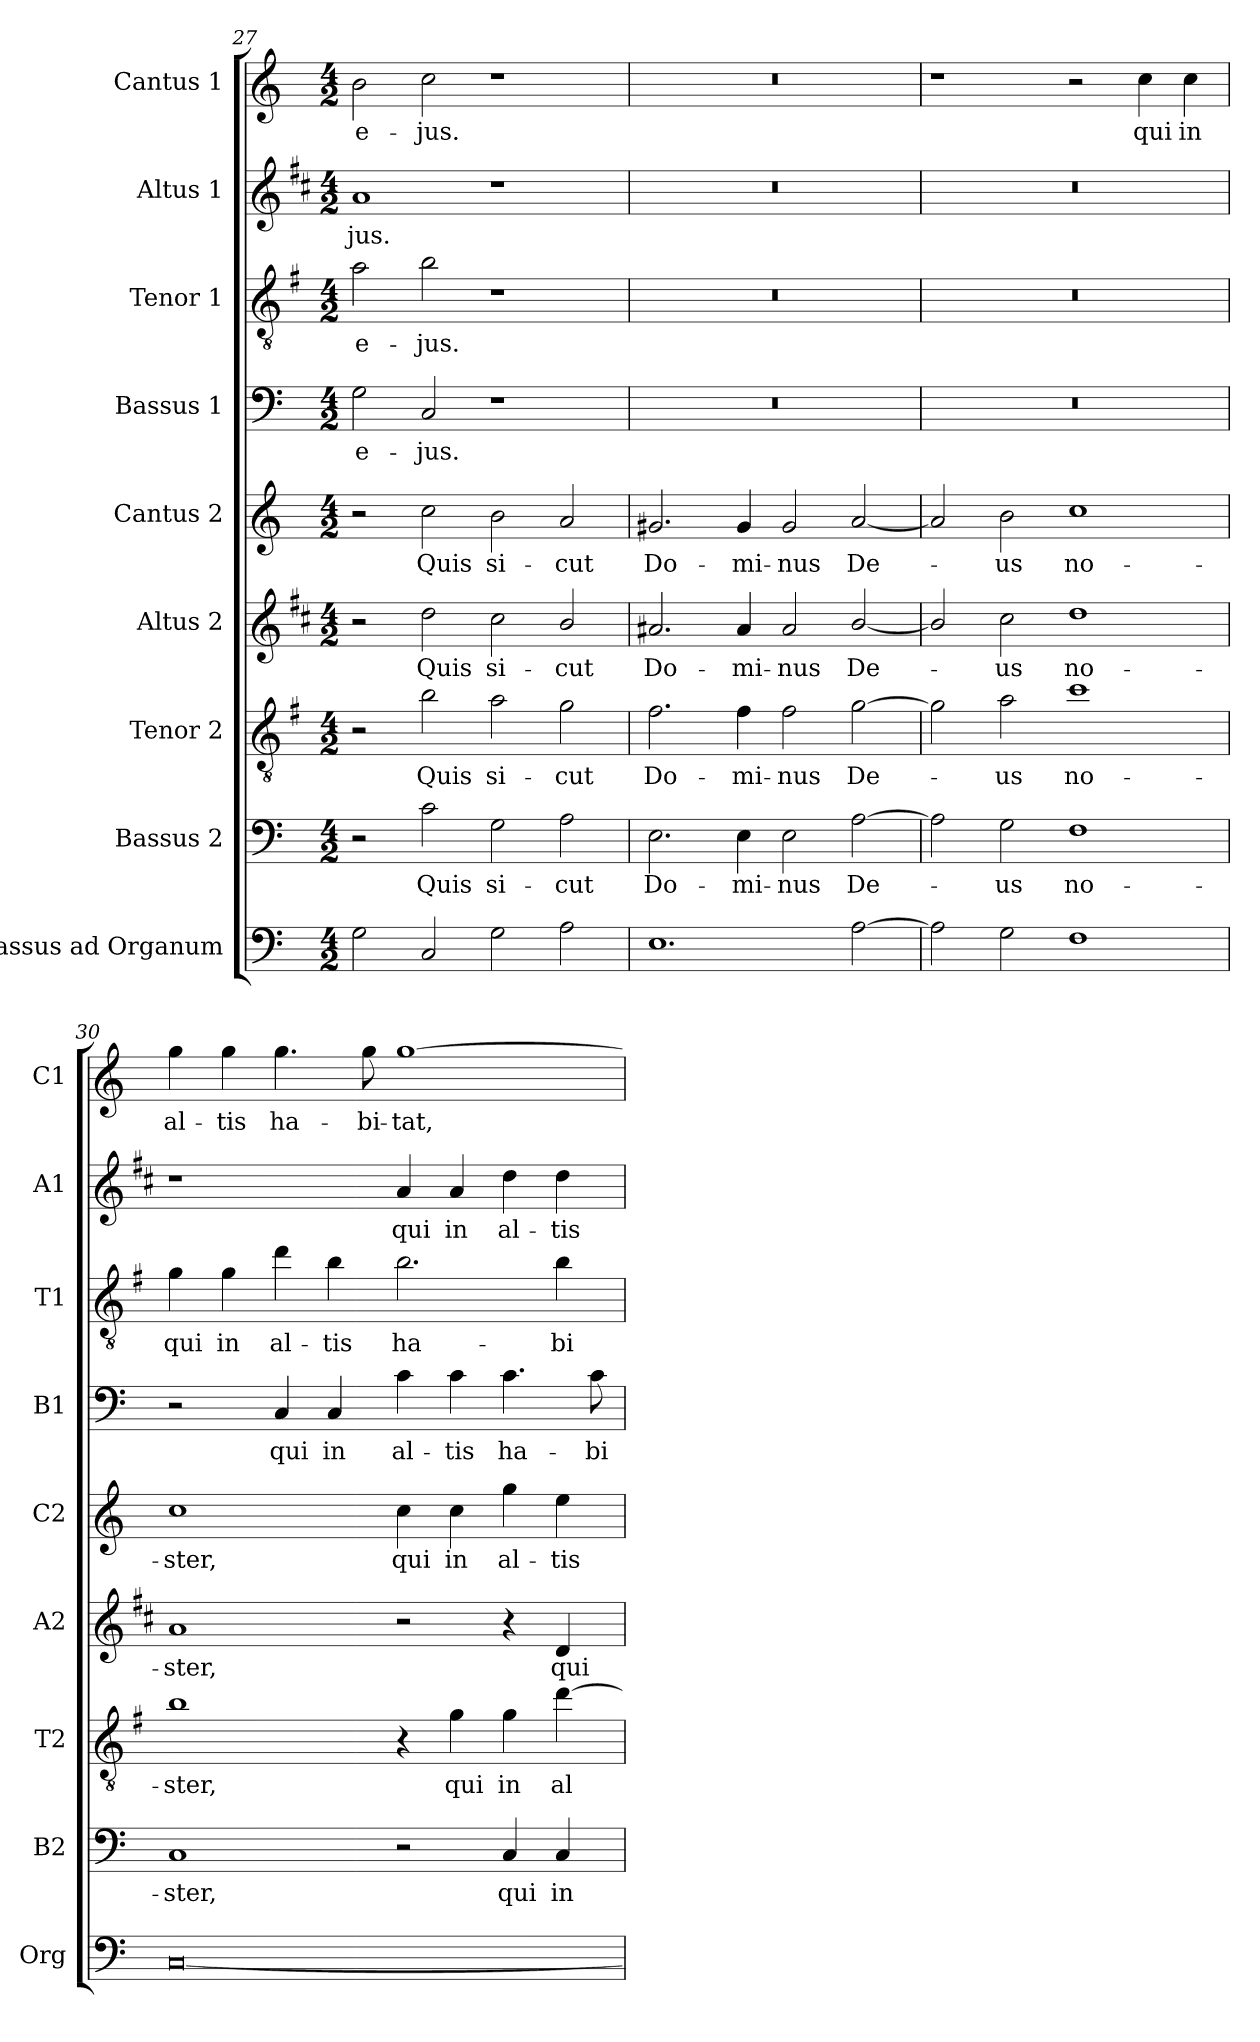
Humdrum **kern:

**kern	**kern	**text	**kern	**text	**kern	**text	**kern	**text	**kern	**text	**kern	**text	**kern	**text	**kern	**text
*part9	*part8	*part8	*part7	*part7	*part6	*part6	*part5	*part5	*part4	*part4	*part3	*part3	*part2	*part2	*part1	*part1
*staff9	*staff8	*staff8	*staff7	*staff7	*staff6	*staff6	*staff5	*staff5	*staff4	*staff4	*staff3	*staff3	*staff2	*staff2	*staff1	*staff1
*I"Bassus ad Organum	*I"Bassus 2	*	*I"Tenor 2	*	*I"Altus 2	*	*I"Cantus 2	*	*I"Bassus 1	*	*I"Tenor 1	*	*I"Altus 1	*	*I"Cantus 1	*
*I'Org	*I'B2	*	*I'T2	*	*I'A2	*	*I'C2	*	*I'B1	*	*I'T1	*	*I'A1	*	*I'C1	*
!!LO:PB:g=z
*clefF4	*clefF4	*	*clefGv2	*	*clefG2	*	*clefG2	*	*clefF4	*	*clefGv2	*	*clefG2	*	*clefG2	*
*	*	*	*ITrd4c7	*	*ITrd1c2	*	*	*	*	*	*ITrd4c7	*	*ITrd1c2	*	*	*
*k[]	*k[]	*	*k[]	*	*k[]	*	*k[]	*	*k[]	*	*k[]	*	*k[]	*	*k[]	*
*C:	*C:	*	*C:	*	*C:	*	*C:	*	*C:	*	*C:	*	*C:	*	*C:	*
*M4/2	*M4/2	*	*M4/2	*	*M4/2	*	*M4/2	*	*M4/2	*	*M4/2	*	*M4/2	*	*M4/2	*
=27	=27	=27	=27	=27	=27	=27	=27	=27	=27	=27	=27	=27	=27	=27	=27	=27
!	!	!	!	!	!	!	!	!	!	!LO:LY:b	!	!LO:LY:b	!	!LO:LY:b	!	!LO:LY:b
2G\	2r	.	2r	.	2r	.	2r	.	2G\	e-	2d\	e-	1g	-jus.	2b\	e-
!	!	!LO:LY:b	!	!LO:LY:b	!	!LO:LY:b	!	!LO:LY:b	!	!LO:LY:b	!	!LO:LY:b	!	!	!	!LO:LY:b
2C/	2c\	Quis	2e\	Quis	2cc\	Quis	2cc\	Quis	2C/	-jus.	2e\	-jus.	.	.	2cc\	-jus.
!	!	!LO:LY:b	!	!LO:LY:b	!	!LO:LY:b	!	!LO:LY:b	!	!	!	!	!	!	!	!
2G\	2G\	si-	2d\	si-	2b\	si-	2b\	si-	1r	.	1r	.	1r	.	1r	.
!	!	!LO:LY:b	!	!LO:LY:b	!	!LO:LY:b	!	!LO:LY:b	!	!	!	!	!	!	!	!
2A\	2A\	-cut	2c\	-cut	2a/	-cut	2a/	-cut	.	.	.	.	.	.	.	.
=28	=28	=28	=28	=28	=28	=28	=28	=28	=28	=28	=28	=28	=28	=28	=28	=28
!	!	!LO:LY:b	!	!LO:LY:b	!	!LO:LY:b	!	!LO:LY:b	!	!	!	!	!	!	!	!
1.E	2.E\	Do-	2.B\	Do-	2.g#X/	Do-	2.g#X/	Do-	0r	.	0r	.	0r	.	0r	.
!	!	!LO:LY:b	!	!LO:LY:b	!	!LO:LY:b	!	!LO:LY:b	!	!	!	!	!	!	!	!
.	4E\	-mi-	4B\	-mi-	4g#/	-mi-	4g#/	-mi-	.	.	.	.	.	.	.	.
!	!	!LO:LY:b	!	!LO:LY:b	!	!LO:LY:b	!	!LO:LY:b	!	!	!	!	!	!	!	!
.	2E\	-nus	2B\	-nus	2g#/	-nus	2g#/	-nus	.	.	.	.	.	.	.	.
!	!	!LO:LY:b	!	!LO:LY:b	!	!LO:LY:b	!	!LO:LY:b	!	!	!	!	!	!	!	!
[2A\	[2A\	De-	[2c\	De-	[2a/	De-	[2a/	De-	.	.	.	.	.	.	.	.
=29	=29	=29	=29	=29	=29	=29	=29	=29	=29	=29	=29	=29	=29	=29	=29	=29
2A\]	2A\]	.	2c\]	.	2a/]	.	2a/]	.	0r	.	0r	.	0r	.	1r	.
!	!	!LO:LY:b	!	!LO:LY:b	!	!LO:LY:b	!	!LO:LY:b	!	!	!	!	!	!	!	!
2G\	2G\	-us	2d\	-us	2b\	-us	2b\	-us	.	.	.	.	.	.	.	.
!	!	!LO:LY:b	!	!LO:LY:b	!	!LO:LY:b	!	!LO:LY:b	!	!	!	!	!	!	!	!
1F	1F	no-	1f	no-	1cc	no-	1cc	no-	.	.	.	.	.	.	2r	.
!	!	!	!	!	!	!	!	!	!	!	!	!	!	!	!	!LO:LY:b
.	.	.	.	.	.	.	.	.	.	.	.	.	.	.	4cc\	qui
!	!	!	!	!	!	!	!	!	!	!	!	!	!	!	!	!LO:LY:b
.	.	.	.	.	.	.	.	.	.	.	.	.	.	.	4cc\	in
=30	=30	=30	=30	=30	=30	=30	=30	=30	=30	=30	=30	=30	=30	=30	=30	=30
!	!	!LO:LY:b	!	!LO:LY:b	!	!LO:LY:b	!	!LO:LY:b	!	!	!	!LO:LY:b	!	!	!	!LO:LY:b
[0C	1C	-ster,	1e	-ster,	1g	-ster,	1cc	-ster,	2r	.	4c\	qui	1r	.	4gg\	al-
!	!	!	!	!	!	!	!	!	!	!	!	!LO:LY:b	!	!	!	!LO:LY:b
.	.	.	.	.	.	.	.	.	.	.	4c\	in	.	.	4gg\	-tis
!	!	!	!	!	!	!	!	!	!	!LO:LY:b	!	!LO:LY:b	!	!	!	!LO:LY:b
.	.	.	.	.	.	.	.	.	4C/	qui	4g\	al-	.	.	4.gg\	ha-
!	!	!	!	!	!	!	!	!	!	!LO:LY:b	!	!LO:LY:b	!	!	!	!
.	.	.	.	.	.	.	.	.	4C/	in	4e\	-tis	.	.	.	.
!	!	!	!	!	!	!	!	!	!	!	!	!	!	!	!	!LO:LY:b
.	.	.	.	.	.	.	.	.	.	.	.	.	.	.	8gg\	-bi-
!	!	!	!	!	!	!	!	!LO:LY:b	!	!LO:LY:b	!	!LO:LY:b	!	!LO:LY:b	!	!LO:LY:b
.	2r	.	4r	.	2r	.	4cc\	qui	4c\	al-	2.e\	ha-	4g/	qui	[1gg	-tat,
!	!	!	!	!LO:LY:b	!	!	!	!LO:LY:b	!	!LO:LY:b	!	!	!	!LO:LY:b	!	!
.	.	.	4c\	qui	.	.	4cc\	in	4c\	-tis	.	.	4g/	in	.	.
!	!	!LO:LY:b	!	!LO:LY:b	!	!	!	!LO:LY:b	!	!LO:LY:b	!	!	!	!LO:LY:b	!	!
.	4C/	qui	4c\	in	4r	.	4gg\	al-	4.c\	ha-	.	.	4cc\	al-	.	.
!	!	!LO:LY:b	!	!LO:LY:b	!	!LO:LY:b	!	!LO:LY:b	!	!	!	!LO:LY:b	!	!LO:LY:b	!	!
.	4C/	in	[4g\	al-	4c/	qui	4ee\	-tis	.	.	4e\	-bi-	4cc\	-tis	.	.
!	!	!	!	!	!	!	!	!	!	!LO:LY:b	!	!	!	!	!	!
.	.	.	.	.	.	.	.	.	8c\	-bi-	.	.	.	.	.	.
=	=	=	=	=	=	=	=	=	=	=	=	=	=	=	=	=
*-	*-	*-	*-	*-	*-	*-	*-	*-	*-	*-	*-	*-	*-	*-	*-	*-
